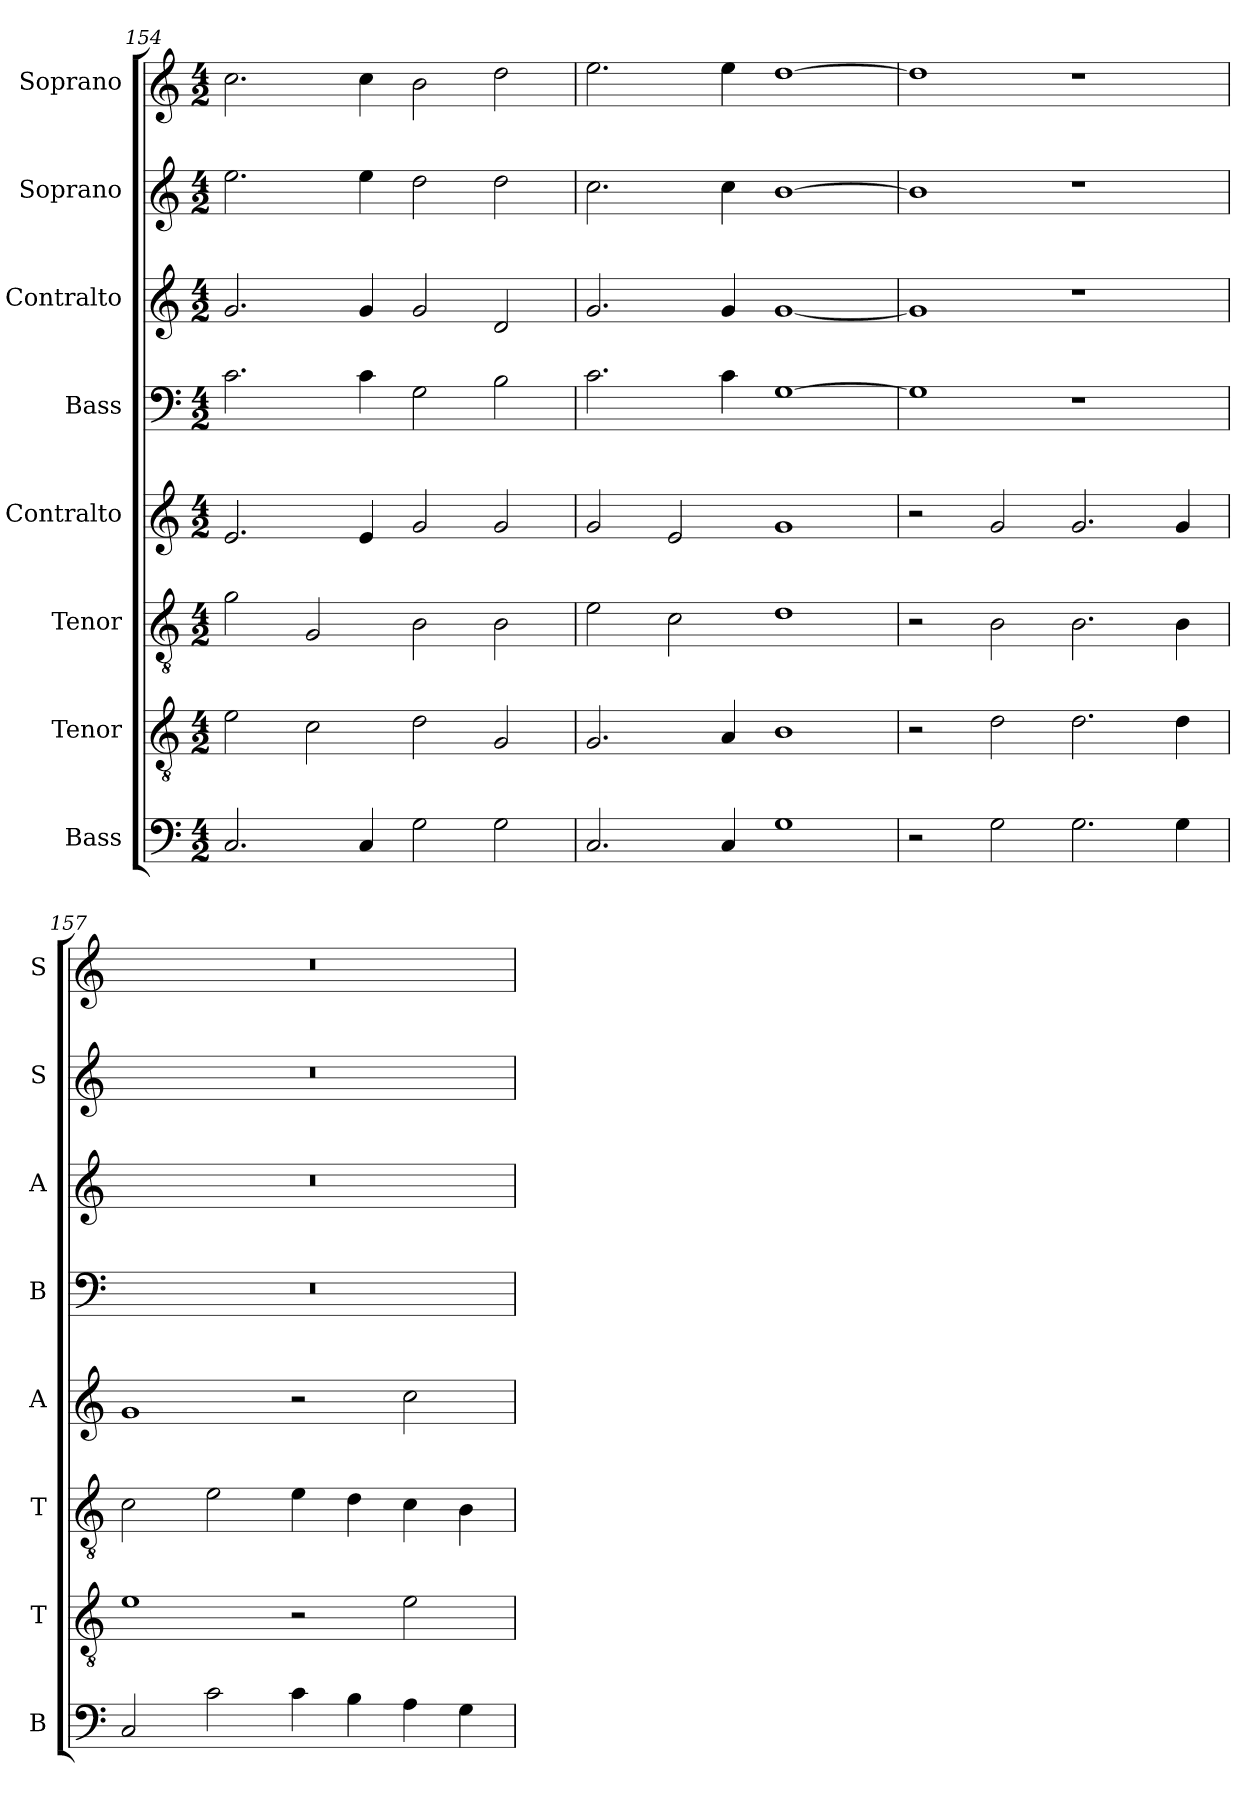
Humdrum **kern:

**kern	**kern	**kern	**kern	**kern	**kern	**kern	**kern
*part8	*part7	*part6	*part5	*part4	*part3	*part2	*part1
*staff8	*staff7	*staff6	*staff5	*staff4	*staff3	*staff2	*staff1
*I"Bass	*I"Tenor	*I"Tenor	*I"Contralto	*I"Bass	*I"Contralto	*I"Soprano	*I"Soprano
*I'B	*I'T	*I'T	*I'A	*I'B	*I'A	*I'S	*I'S
*clefF4	*clefGv2	*clefGv2	*clefG2	*clefF4	*clefG2	*clefG2	*clefG2
*k[]	*k[]	*k[]	*k[]	*k[]	*k[]	*k[]	*k[]
*G:mix	*G:mix	*G:mix	*G:mix	*G:mix	*G:mix	*G:mix	*G:mix
*M4/2	*M4/2	*M4/2	*M4/2	*M4/2	*M4/2	*M4/2	*M4/2
=154	=154	=154	=154	=154	=154	=154	=154
2.C	2e	2g	2.e	2.c	2.g	2.ee	2.cc
.	2c	2G	.	.	.	.	.
4C	.	.	4e	4c	4g	4ee	4cc
2G	2d	2B	2g	2G	2g	2dd	2b
2G	2G	2B	2g	2B	2d	2dd	2dd
=155	=155	=155	=155	=155	=155	=155	=155
2.C	2.G	2e	2g	2.c	2.g	2.cc	2.ee
.	.	2c	2e	.	.	.	.
4C	4A	.	.	4c	4g	4cc	4ee
1G	1B	1d	1g	[1G	[1g	[1b	[1dd
=156	=156	=156	=156	=156	=156	=156	=156
2r	2r	2r	2r	1G]	1g]	1b]	1dd]
2G	2d	2B	2g	.	.	.	.
2.G	2.d	2.B	2.g	1r	1r	1r	1r
4G	4d	4B	4g	.	.	.	.
=157	=157	=157	=157	=157	=157	=157	=157
2C	1e	2c	1g	0r	0r	0r	0r
2c	.	2e	.	.	.	.	.
4c	2r	4e	2r	.	.	.	.
4B	.	4d	.	.	.	.	.
4A	2e	4c	2cc	.	.	.	.
4G	.	4B	.	.	.	.	.
=	=	=	=	=	=	=	=
*-	*-	*-	*-	*-	*-	*-	*-
